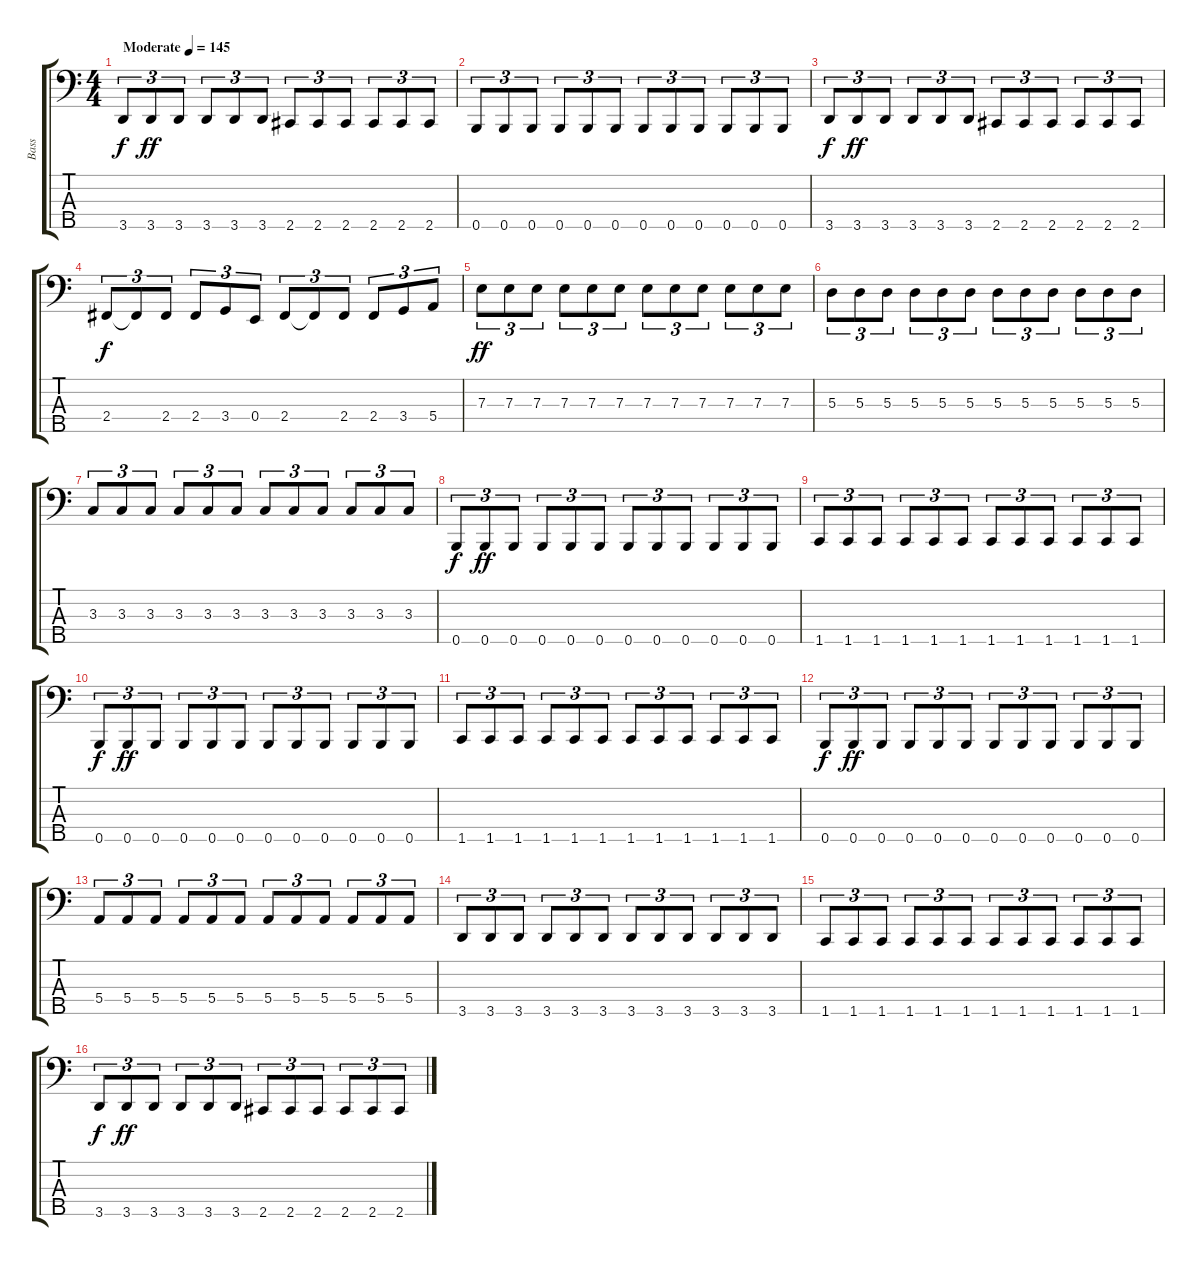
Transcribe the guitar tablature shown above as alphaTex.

\track ("Bass" "Bass") {instrument electricbasspick}
\staff {score tabs}
\tuning (G2 D2 A1 E1 B0) {hide}
\ts (4 4)
\tempo (145 "Moderate")
\clef f4
\ks c
3.5.8{tu (3 2) dy f instrument electricbasspick} 3.5.8{tu (3 2) dy ff} 3.5.8{tu (3 2)} 3.5.8{tu (3 2)} 3.5.8{tu (3 2)} 3.5.8{tu (3 2)} 2.5.8{tu (3 2)} 2.5.8{tu (3 2)} 2.5.8{tu (3 2)} 2.5.8{tu (3 2)} 2.5.8{tu (3 2)} 2.5.8{tu (3 2)} |
0.5.8{tu (3 2)} 0.5.8{tu (3 2)} 0.5.8{tu (3 2)} 0.5.8{tu (3 2)} 0.5.8{tu (3 2)} 0.5.8{tu (3 2)} 0.5.8{tu (3 2)} 0.5.8{tu (3 2)} 0.5.8{tu (3 2)} 0.5.8{tu (3 2)} 0.5.8{tu (3 2)} 0.5.8{tu (3 2)} |
3.5.8{tu (3 2) dy f} 3.5.8{tu (3 2) dy ff} 3.5.8{tu (3 2)} 3.5.8{tu (3 2)} 3.5.8{tu (3 2)} 3.5.8{tu (3 2)} 2.5.8{tu (3 2)} 2.5.8{tu (3 2)} 2.5.8{tu (3 2)} 2.5.8{tu (3 2)} 2.5.8{tu (3 2)} 2.5.8{tu (3 2)} |
2.4.8{tu (3 2) dy f} 2.4{t}.8{tu (3 2)} 2.4.8{tu (3 2)} 2.4.8{tu (3 2)} 3.4.8{tu (3 2)} 0.4.8{tu (3 2)} 2.4.8{tu (3 2)} 2.4{t}.8{tu (3 2)} 2.4.8{tu (3 2)} 2.4.8{tu (3 2)} 3.4.8{tu (3 2)} 5.4.8{tu (3 2)} |
7.3.8{tu (3 2) dy ff} 7.3.8{tu (3 2)} 7.3.8{tu (3 2)} 7.3.8{tu (3 2)} 7.3.8{tu (3 2)} 7.3.8{tu (3 2)} 7.3.8{tu (3 2)} 7.3.8{tu (3 2)} 7.3.8{tu (3 2)} 7.3.8{tu (3 2)} 7.3.8{tu (3 2)} 7.3.8{tu (3 2)} |
5.3.8{tu (3 2)} 5.3.8{tu (3 2)} 5.3.8{tu (3 2)} 5.3.8{tu (3 2)} 5.3.8{tu (3 2)} 5.3.8{tu (3 2)} 5.3.8{tu (3 2)} 5.3.8{tu (3 2)} 5.3.8{tu (3 2)} 5.3.8{tu (3 2)} 5.3.8{tu (3 2)} 5.3.8{tu (3 2)} |
3.3.8{tu (3 2)} 3.3.8{tu (3 2)} 3.3.8{tu (3 2)} 3.3.8{tu (3 2)} 3.3.8{tu (3 2)} 3.3.8{tu (3 2)} 3.3.8{tu (3 2)} 3.3.8{tu (3 2)} 3.3.8{tu (3 2)} 3.3.8{tu (3 2)} 3.3.8{tu (3 2)} 3.3.8{tu (3 2)} |
0.5.8{tu (3 2) dy f} 0.5.8{tu (3 2) dy ff} 0.5.8{tu (3 2)} 0.5.8{tu (3 2)} 0.5.8{tu (3 2)} 0.5.8{tu (3 2)} 0.5.8{tu (3 2)} 0.5.8{tu (3 2)} 0.5.8{tu (3 2)} 0.5.8{tu (3 2)} 0.5.8{tu (3 2)} 0.5.8{tu (3 2)} |
1.5.8{tu (3 2)} 1.5.8{tu (3 2)} 1.5.8{tu (3 2)} 1.5.8{tu (3 2)} 1.5.8{tu (3 2)} 1.5.8{tu (3 2)} 1.5.8{tu (3 2)} 1.5.8{tu (3 2)} 1.5.8{tu (3 2)} 1.5.8{tu (3 2)} 1.5.8{tu (3 2)} 1.5.8{tu (3 2)} |
0.5.8{tu (3 2) dy f} 0.5.8{tu (3 2) dy ff} 0.5.8{tu (3 2)} 0.5.8{tu (3 2)} 0.5.8{tu (3 2)} 0.5.8{tu (3 2)} 0.5.8{tu (3 2)} 0.5.8{tu (3 2)} 0.5.8{tu (3 2)} 0.5.8{tu (3 2)} 0.5.8{tu (3 2)} 0.5.8{tu (3 2)} |
1.5.8{tu (3 2)} 1.5.8{tu (3 2)} 1.5.8{tu (3 2)} 1.5.8{tu (3 2)} 1.5.8{tu (3 2)} 1.5.8{tu (3 2)} 1.5.8{tu (3 2)} 1.5.8{tu (3 2)} 1.5.8{tu (3 2)} 1.5.8{tu (3 2)} 1.5.8{tu (3 2)} 1.5.8{tu (3 2)} |
0.5.8{tu (3 2) dy f} 0.5.8{tu (3 2) dy ff} 0.5.8{tu (3 2)} 0.5.8{tu (3 2)} 0.5.8{tu (3 2)} 0.5.8{tu (3 2)} 0.5.8{tu (3 2)} 0.5.8{tu (3 2)} 0.5.8{tu (3 2)} 0.5.8{tu (3 2)} 0.5.8{tu (3 2)} 0.5.8{tu (3 2)} |
5.4.8{tu (3 2)} 5.4.8{tu (3 2)} 5.4.8{tu (3 2)} 5.4.8{tu (3 2)} 5.4.8{tu (3 2)} 5.4.8{tu (3 2)} 5.4.8{tu (3 2)} 5.4.8{tu (3 2)} 5.4.8{tu (3 2)} 5.4.8{tu (3 2)} 5.4.8{tu (3 2)} 5.4.8{tu (3 2)} |
3.5.8{tu (3 2)} 3.5.8{tu (3 2)} 3.5.8{tu (3 2)} 3.5.8{tu (3 2)} 3.5.8{tu (3 2)} 3.5.8{tu (3 2)} 3.5.8{tu (3 2)} 3.5.8{tu (3 2)} 3.5.8{tu (3 2)} 3.5.8{tu (3 2)} 3.5.8{tu (3 2)} 3.5.8{tu (3 2)} |
1.5.8{tu (3 2)} 1.5.8{tu (3 2)} 1.5.8{tu (3 2)} 1.5.8{tu (3 2)} 1.5.8{tu (3 2)} 1.5.8{tu (3 2)} 1.5.8{tu (3 2)} 1.5.8{tu (3 2)} 1.5.8{tu (3 2)} 1.5.8{tu (3 2)} 1.5.8{tu (3 2)} 1.5.8{tu (3 2)} |
3.5.8{tu (3 2) dy f} 3.5.8{tu (3 2) dy ff} 3.5.8{tu (3 2)} 3.5.8{tu (3 2)} 3.5.8{tu (3 2)} 3.5.8{tu (3 2)} 2.5.8{tu (3 2)} 2.5.8{tu (3 2)} 2.5.8{tu (3 2)} 2.5.8{tu (3 2)} 2.5.8{tu (3 2)} 2.5.8{tu (3 2)}
